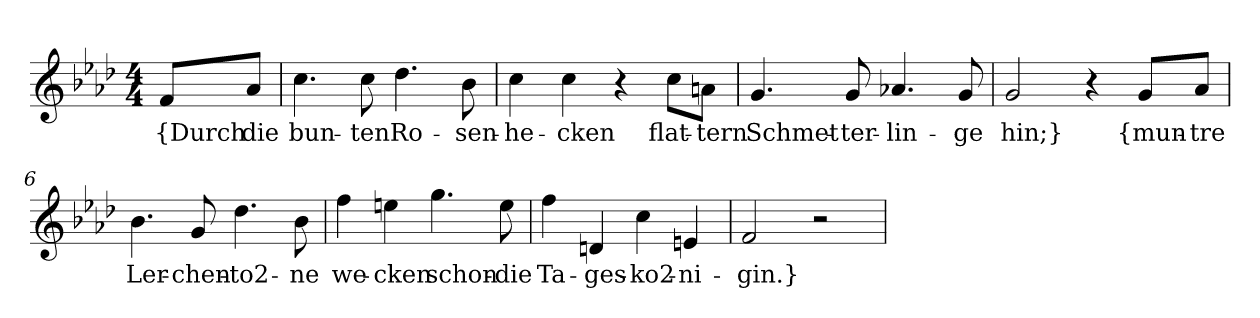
**kern	**text
*part1	*part1
*staff1	*staff1
*clefG2	*
*k[b-e-a-d-]	*
*M4/4	*
=1	=1
!	!LO:LY:b
8f/L	{Durch
!	!LO:LY:b
8a-/J	die
=2	=2
!	!LO:LY:b
4.cc\	bun-
!	!LO:LY:b
8cc\	-ten
!	!LO:LY:b
4.dd-\	Ro-
!	!LO:LY:b
8b-\	-sen-
=3	=3
!	!LO:LY:b
4cc\	-he-
!	!LO:LY:b
4cc\	-cken
4r	.
!	!LO:LY:b
8cc\L	flat-
!	!LO:LY:b
8an\J	-tern
=4	=4
!	!LO:LY:b
4.g/	Schmet-
!	!LO:LY:b
8g/	-ter-
!	!LO:LY:b
4.a-X/	-lin-
!	!LO:LY:b
8g/	-ge
=5	=5
!	!LO:LY:b
2g/	hin;}
4r	.
!	!LO:LY:b
8g/L	{mun-
!	!LO:LY:b
8a-/J	-tre
!!LO:LB:g=z
=6	=6
!	!LO:LY:b
4.b-\	Ler-
!	!LO:LY:b
8g/	-chen-
!	!LO:LY:b
4.dd-\	-to2-
!	!LO:LY:b
8b-\	-ne
=7	=7
!	!LO:LY:b
4ff\	we-
!	!LO:LY:b
4een\	-cken
!	!LO:LY:b
4.gg\	schon-
!	!LO:LY:b
8ee\	die
=8	=8
!	!LO:LY:b
4ff\	Ta-
!	!LO:LY:b
4dn/	-ges-
!	!LO:LY:b
4cc\	-ko2-
!	!LO:LY:b
4en/	-ni-
=9	=9
!	!LO:LY:b
2f/	-gin.}
2r	.
=	=
*-	*-
